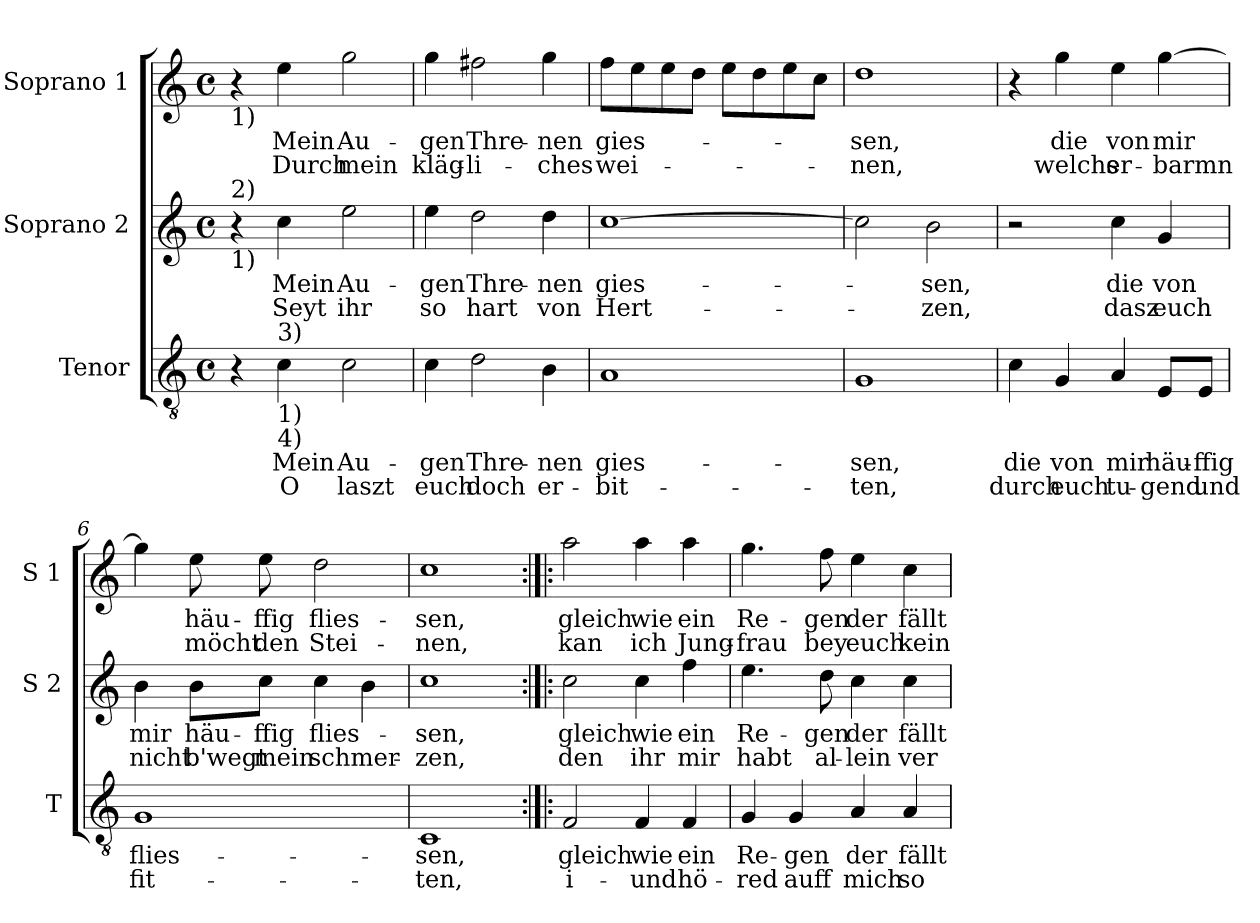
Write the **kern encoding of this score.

**kern	**text	**text	**kern	**text	**text	**kern	**text	**text
*part3	*part3	*part3	*part2	*part2	*part2	*part1	*part1	*part1
*staff3	*staff3	*staff3	*staff2	*staff2	*staff2	*staff1	*staff1	*staff1
*I"Tenor	*	*	*I"Soprano 2	*	*	*I"Soprano 1	*	*
*I'T	*	*	*I'S 2	*	*	*I'S 1	*	*
*clefGv2	*	*	*clefG2	*	*	*clefG2	*	*
*k[]	*	*	*k[]	*	*	*k[]	*	*
*C:	*	*	*C:	*	*	*C:	*	*
*M4/4	*	*	*M4/4	*	*	*M4/4	*	*
*met(c)	*	*	*met(c)	*	*	*met(c)	*	*
=1	=1	=1	=1	=1	=1	=1	=1	=1
!	!	!	!	!	!	!LO:TX:b:t=1)	!	!
!	!	!	!LO:TX:a:t=2)	!	!	!	!	!
!	!	!	!LO:TX:b:t=1)	!	!	!	!	!
4r	.	.	4r	.	.	4r	.	.
!LO:TX:a:t=3)	!	!	!	!	!	!	!	!
!LO:TX:b:t=1)	!	!	!	!	!	!	!	!
!LO:TX:b:t=4)	!	!	!	!	!	!	!	!
!	!LO:LY:b	!LO:LY:b	!	!LO:LY:b	!LO:LY:b	!	!LO:LY:b	!LO:LY:b
4c\	Mein	O	4cc\	Mein	Seyt	4ee\	Mein	Durch
!	!LO:LY:b	!LO:LY:b	!	!LO:LY:b	!LO:LY:b	!	!LO:LY:b	!LO:LY:b
2c\	Au-	laszt	2ee\	Au-	ihr	2gg\	Au-	mein
=2	=2	=2	=2	=2	=2	=2	=2	=2
!	!LO:LY:b	!LO:LY:b	!	!LO:LY:b	!LO:LY:b	!	!LO:LY:b	!LO:LY:b
4c\	-gen	euch	4ee\	-gen	so	4gg\	-gen	kläg-
!	!LO:LY:b	!LO:LY:b	!	!LO:LY:b	!LO:LY:b	!	!LO:LY:b	!LO:LY:b
2d\	Thre-	doch	2dd\	Thre-	hart	2ff#X\	Thre-	-li-
!	!LO:LY:b	!LO:LY:b	!	!LO:LY:b	!LO:LY:b	!	!LO:LY:b	!LO:LY:b
4B\	-nen	er-	4dd\	-nen	von	4gg\	-nen	-ches
=3	=3	=3	=3	=3	=3	=3	=3	=3
!	!LO:LY:b	!LO:LY:b	!	!LO:LY:b	!LO:LY:b	!	!LO:LY:b	!LO:LY:b
1A	gies-	-bit-	[1cc	gies-	Hert-	8ff\L	gies-	wei-
.	.	.	.	.	.	8ee\	.	.
.	.	.	.	.	.	8ee\	.	.
.	.	.	.	.	.	8dd\J	.	.
.	.	.	.	.	.	8ee\L	.	.
.	.	.	.	.	.	8dd\	.	.
.	.	.	.	.	.	8ee\	.	.
.	.	.	.	.	.	8cc\J	.	.
=4	=4	=4	=4	=4	=4	=4	=4	=4
!	!LO:LY:b	!LO:LY:b	!	!	!	!	!LO:LY:b	!LO:LY:b
1G	-sen,	-ten,	2cc\]	.	.	1dd	-sen,	-nen,
!	!	!	!	!LO:LY:b	!LO:LY:b	!	!	!
.	.	.	2b\	-sen,	-zen,	.	.	.
!!LO:LB:g=z
=5	=5	=5	=5	=5	=5	=5	=5	=5
!	!LO:LY:b	!LO:LY:b	!	!	!	!	!	!
4c\	die	durch	2r	.	.	4r	.	.
!	!LO:LY:b	!LO:LY:b	!	!	!	!	!LO:LY:b	!LO:LY:b
4G/	von	euch	.	.	.	4gg\	die	welchs
!	!LO:LY:b	!LO:LY:b	!	!LO:LY:b	!LO:LY:b	!	!LO:LY:b	!LO:LY:b
4A/	mir	tu-	4cc\	die	dasz	4ee\	von	er-
!	!LO:LY:b	!LO:LY:b	!	!LO:LY:b	!LO:LY:b	!	!LO:LY:b	!LO:LY:b
8E/L	häu-	-gend	4g/	von	euch	[4gg\	mir	-barmn
!	!LO:LY:b	!LO:LY:b	!	!	!	!	!	!
8E/J	-ffig	und	.	.	.	.	.	.
=6	=6	=6	=6	=6	=6	=6	=6	=6
!	!LO:LY:b	!LO:LY:b	!	!LO:LY:b	!LO:LY:b	!	!	!
1G	flies-	fit-	4b\	mir	nicht	4gg\]	.	.
!	!	!	!	!LO:LY:b	!LO:LY:b	!	!LO:LY:b	!LO:LY:b
.	.	.	8b\L	häu-	b'wegt	8ee\	häu-	möcht
!	!	!	!	!LO:LY:b	!LO:LY:b	!	!LO:LY:b	!LO:LY:b
.	.	.	8cc\J	-ffig	mein	8ee\	-ffig	den
!	!	!	!	!LO:LY:b	!LO:LY:b	!	!LO:LY:b	!LO:LY:b
.	.	.	4cc\	flies-	schmer-	2dd\	flies-	Stei-
.	.	.	4b\	.	.	.	.	.
=7	=7	=7	=7	=7	=7	=7	=7	=7
!	!LO:LY:b	!LO:LY:b	!	!LO:LY:b	!LO:LY:b	!	!LO:LY:b	!LO:LY:b
1C	-sen,	-ten,	1cc	-sen,	-zen,	1cc	-sen,	-nen,
=8:|!|:	=8:|!|:	=8:|!|:	=8:|!|:	=8:|!|:	=8:|!|:	=8:|!|:	=8:|!|:	=8:|!|:
!	!LO:LY:b	!LO:LY:b	!	!LO:LY:b	!LO:LY:b	!	!LO:LY:b	!LO:LY:b
2F/	gleich	i-	2cc\	gleich	den	2aa\	gleich	kan
!	!LO:LY:b	!LO:LY:b	!	!LO:LY:b	!LO:LY:b	!	!LO:LY:b	!LO:LY:b
4F/	wie	-und	4cc\	wie	ihr	4aa\	wie	ich
!	!LO:LY:b	!LO:LY:b	!	!LO:LY:b	!LO:LY:b	!	!LO:LY:b	!LO:LY:b
4F/	ein	hö-	4ff\	ein	mir	4aa\	ein	Jung-
=9	=9	=9	=9	=9	=9	=9	=9	=9
!	!LO:LY:b	!LO:LY:b	!	!LO:LY:b	!LO:LY:b	!	!LO:LY:b	!LO:LY:b
4G/	Re-	-red	4.ee\	Re-	habt	4.gg\	Re-	-frau
!	!LO:LY:b	!LO:LY:b	!	!	!	!	!	!
4G/	-gen	auff	.	.	.	.	.	.
!	!	!	!	!LO:LY:b	!LO:LY:b	!	!LO:LY:b	!LO:LY:b
.	.	.	8dd\	-gen	al-	8ff\	-gen	bey
!	!LO:LY:b	!LO:LY:b	!	!LO:LY:b	!LO:LY:b	!	!LO:LY:b	!LO:LY:b
4A/	der	mich	4cc\	der	-lein	4ee\	der	euch
!	!LO:LY:b	!LO:LY:b	!	!LO:LY:b	!LO:LY:b	!	!LO:LY:b	!LO:LY:b
4A/	fällt	so	4cc\	fällt	ver-	4cc\	fällt	kein
=	=	=	=	=	=	=	=	=
*-	*-	*-	*-	*-	*-	*-	*-	*-
